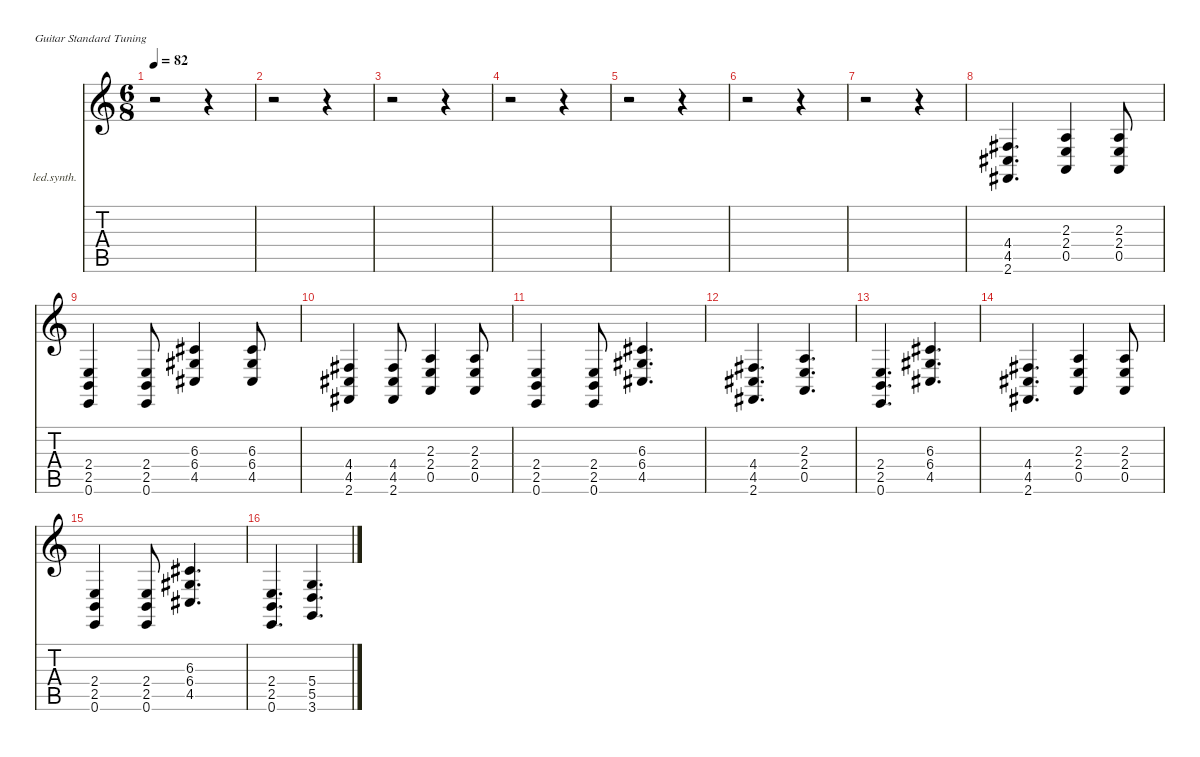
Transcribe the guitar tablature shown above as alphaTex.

\defaultSystemsLayout 4
\hideDynamics
\bracketExtendMode nobrackets
\firstSystemTrackNameOrientation horizontal
\otherSystemsTrackNameOrientation horizontal
\track ("Rhythm Guitar 2" "led.synth.") {instrument lead1square}
\staff {score tabs}
\tuning (E4 B3 G3 D3 A2 E2)
\ts (6 8)
\tempo 82
\clef g2
\ks c
r.2{dy f} r.4 |
r.2 r.4 |
r.2 r.4 |
r.2 r.4 |
r.2 r.4 |
r.2 r.4 |
r.2 r.4 |
(4.4{acc #} 4.5{acc #} 2.6{acc #}).4{d} (2.3 2.4 0.5).4 (2.3 2.4 0.5).8 |
(2.4 2.5 0.6).4 (2.4 2.5 0.6).8 (6.3{acc #} 6.4{acc #} 4.5{acc #}).4 (6.3{acc #} 6.4{acc #} 4.5{acc #}).8 |
(4.4{acc #} 4.5{acc #} 2.6{acc #}).4 (4.4{acc #} 4.5{acc #} 2.6{acc #}).8 (2.3 2.4 0.5).4 (2.3 2.4 0.5).8 |
(2.4 2.5 0.6).4 (2.4 2.5 0.6).8 (6.3{acc #} 6.4{acc #} 4.5{acc #}).4{d} |
(4.4{acc #} 4.5{acc #} 2.6{acc #}).4{d} (2.3 2.4 0.5).4{d} |
(2.4 2.5 0.6).4{d} (6.3{acc #} 6.4{acc #} 4.5{acc #}).4{d} |
(4.4{acc #} 4.5{acc #} 2.6{acc #}).4{d} (2.3 2.4 0.5).4 (2.3 2.4 0.5).8 |
(2.4 2.5 0.6).4 (2.4 2.5 0.6).8 (6.3{acc #} 6.4{acc #} 4.5{acc #}).4{d} |
(2.4 2.5 0.6).4{d} (5.4 5.5 3.6).4{d}
